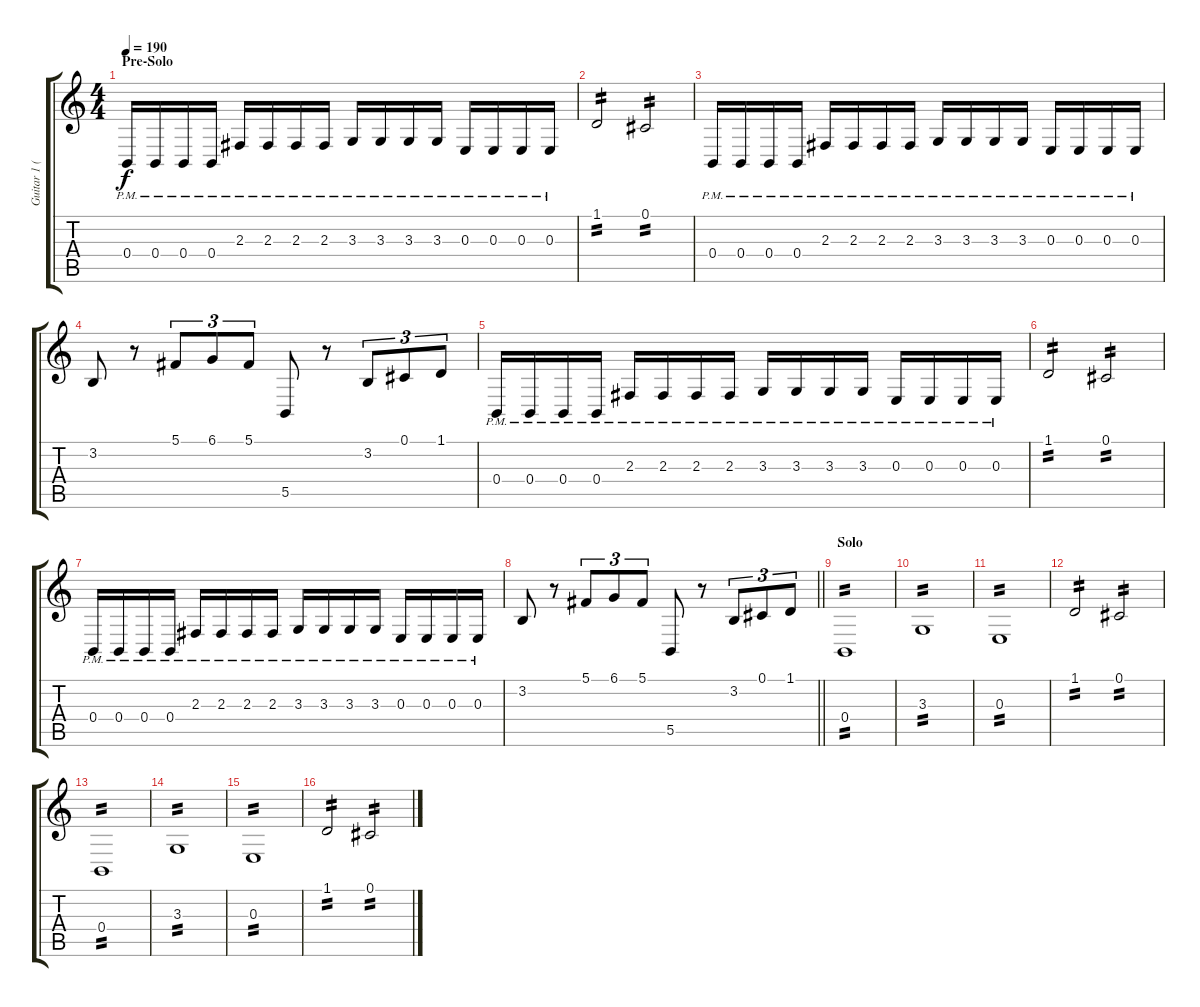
\track ("Guitar 1 (Right)" "Guitar 1 (") {solo instrument brightacousticpiano}
\staff {score tabs}
\tuning (Db4 Ab3 E3 B2 Gb2 B1) {hide}
\ts (4 4)
\section ("" "Pre-Solo")
\tempo 190
\clef g2
\ks c
0.4{pm}.16{dy f} 0.4{pm}.16 0.4{pm}.16 0.4{pm}.16 2.3{pm}.16 2.3{pm}.16 2.3{pm}.16 2.3{pm}.16 3.3{pm}.16 3.3{pm}.16 3.3{pm}.16 3.3{pm}.16 0.3{pm}.16 0.3{pm}.16 0.3{pm}.16 0.3{pm}.16 |
1.1.2{tp 2} 0.1.2{tp 2} |
0.4{pm}.16 0.4{pm}.16 0.4{pm}.16 0.4{pm}.16 2.3{pm}.16 2.3{pm}.16 2.3{pm}.16 2.3{pm}.16 3.3{pm}.16 3.3{pm}.16 3.3{pm}.16 3.3{pm}.16 0.3{pm}.16 0.3{pm}.16 0.3{pm}.16 0.3{pm}.16 |
3.2.8 r.8 5.1.8{tu (3 2)} 6.1.8{tu (3 2)} 5.1.8{tu (3 2)} 5.5.8 r.8 3.2.8{tu (3 2)} 0.1.8{tu (3 2)} 1.1.8{tu (3 2)} |
0.4{pm}.16 0.4{pm}.16 0.4{pm}.16 0.4{pm}.16 2.3{pm}.16 2.3{pm}.16 2.3{pm}.16 2.3{pm}.16 3.3{pm}.16 3.3{pm}.16 3.3{pm}.16 3.3{pm}.16 0.3{pm}.16 0.3{pm}.16 0.3{pm}.16 0.3{pm}.16 |
1.1.2{tp 2} 0.1.2{tp 2} |
0.4{pm}.16 0.4{pm}.16 0.4{pm}.16 0.4{pm}.16 2.3{pm}.16 2.3{pm}.16 2.3{pm}.16 2.3{pm}.16 3.3{pm}.16 3.3{pm}.16 3.3{pm}.16 3.3{pm}.16 0.3{pm}.16 0.3{pm}.16 0.3{pm}.16 0.3{pm}.16 |
\barLineRight lightlight
3.2.8 r.8 5.1.8{tu (3 2)} 6.1.8{tu (3 2)} 5.1.8{tu (3 2)} 5.5.8 r.8 3.2.8{tu (3 2)} 0.1.8{tu (3 2)} 1.1.8{tu (3 2)} |
\section ("" "Solo")
0.4.1{tp 2} |
3.3.1{tp 2} |
0.3.1{tp 2} |
1.1.2{tp 2} 0.1.2{tp 2} |
0.4.1{tp 2} |
3.3.1{tp 2} |
0.3.1{tp 2} |
1.1.2{tp 2} 0.1.2{tp 2}
